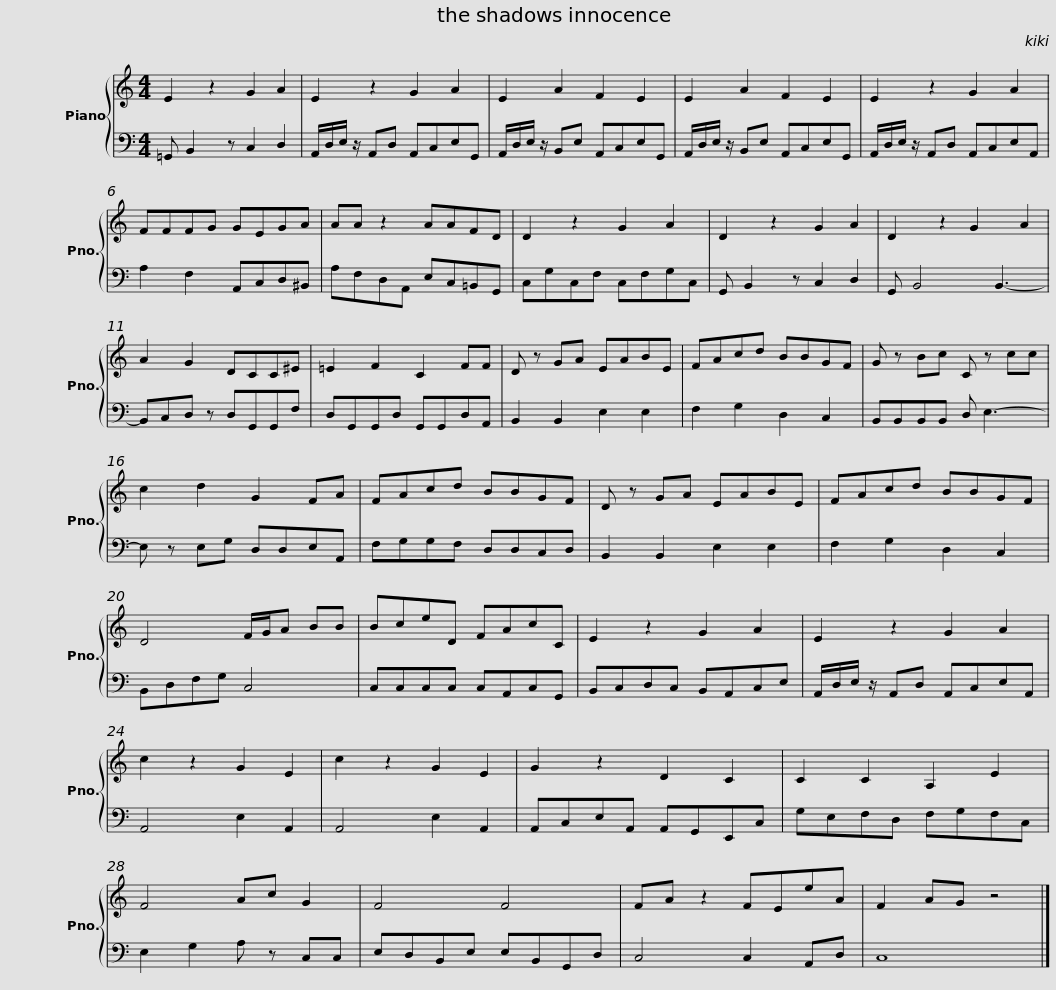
X:1
%%score { 1 | 2 }
L:1/8
M:4/4
I:linebreak $
K:C
V:1 treble
V:2 bass
V:1
 E2 z2 G2 A2 | E2 z2 G2 A2 | E2 A2 F2 E2 | E2 A2 F2 E2 | E2 z2 G2 A2 |$ %5
 FFFG GEGA | AA z2 AAFD | D2 z2 G2 A2 | D2 z2 G2 A2 | D2 z2 G2 A2 |$ %10
 A2 G2 DCC^E | =E2 F2 C2 FF | D z GA EABE | FAcd BBGF | G z Bc C z cc |$ %15
 c2 d2 G2 FA | FAcd BBGF | D z GA EABE | FAcd BBGF | D4 F/G/A BB |$ %20
 BceD FAcC | E2 z2 G2 A2 | E2 z2 G2 A2 | c2 z2 G2 E2 | c2 z2 G2 E2 | %25
 G2 z2 D2 C2 |$ C2 C2 A,2 E2 | F4 Ac G2 | F4 F4 | FA z2 FEeA | %30
 F2 AG z4 |] %31
V:2
 =G,, B,,2 z C,2 D,2 | A,,/D,/E,/ z/ A,,D, A,,C,E,G,, | A,,/D,/E,/ z/ B,,E, A,,C,E,G,, | A,,/D,/E,/ z/ B,,E, A,,C,E,G,, | A,,/D,/E,/ z/ A,,D, A,,C,E,A,, |$ %5
 A,2 F,2 A,,C,D,^B,, | A,F,D,A,, E,C,=B,,G,, | C,G,C,F, C,F,G,C, | G,, B,,2 z C,2 D,2 | G,, B,,4 B,,3- |$ %10
 B,,C,D, z D,G,,G,,F, | D,G,,G,,D, G,,G,,D,A,, | B,,2 B,,2 E,2 E,2 | F,2 G,2 D,2 C,2 | B,,B,,B,,B,, D, E,3- |$ %15
 E, z E,G, D,D,E,A,, | F,G,G,F, D,D,C,D, | B,,2 B,,2 E,2 E,2 | F,2 G,2 D,2 C,2 | B,,D,F,G, C,4 |$ %20
 C,C,C,C, C,A,,C,G,, | B,,C,D,C, B,,A,,C,E, | A,,/D,/E,/ z/ A,,D, A,,C,E,A,, | A,,4 E,2 A,,2 | A,,4 E,2 A,,2 | %25
 A,,C,E,A,, A,,G,,E,,C, |$ G,E,F,D, F,G,F,C, | E,2 G,2 A, z C,C, | E,D,B,,E, E,B,,G,,D, | C,4 C,2 A,,D, | %30
 C,8 |] %31
